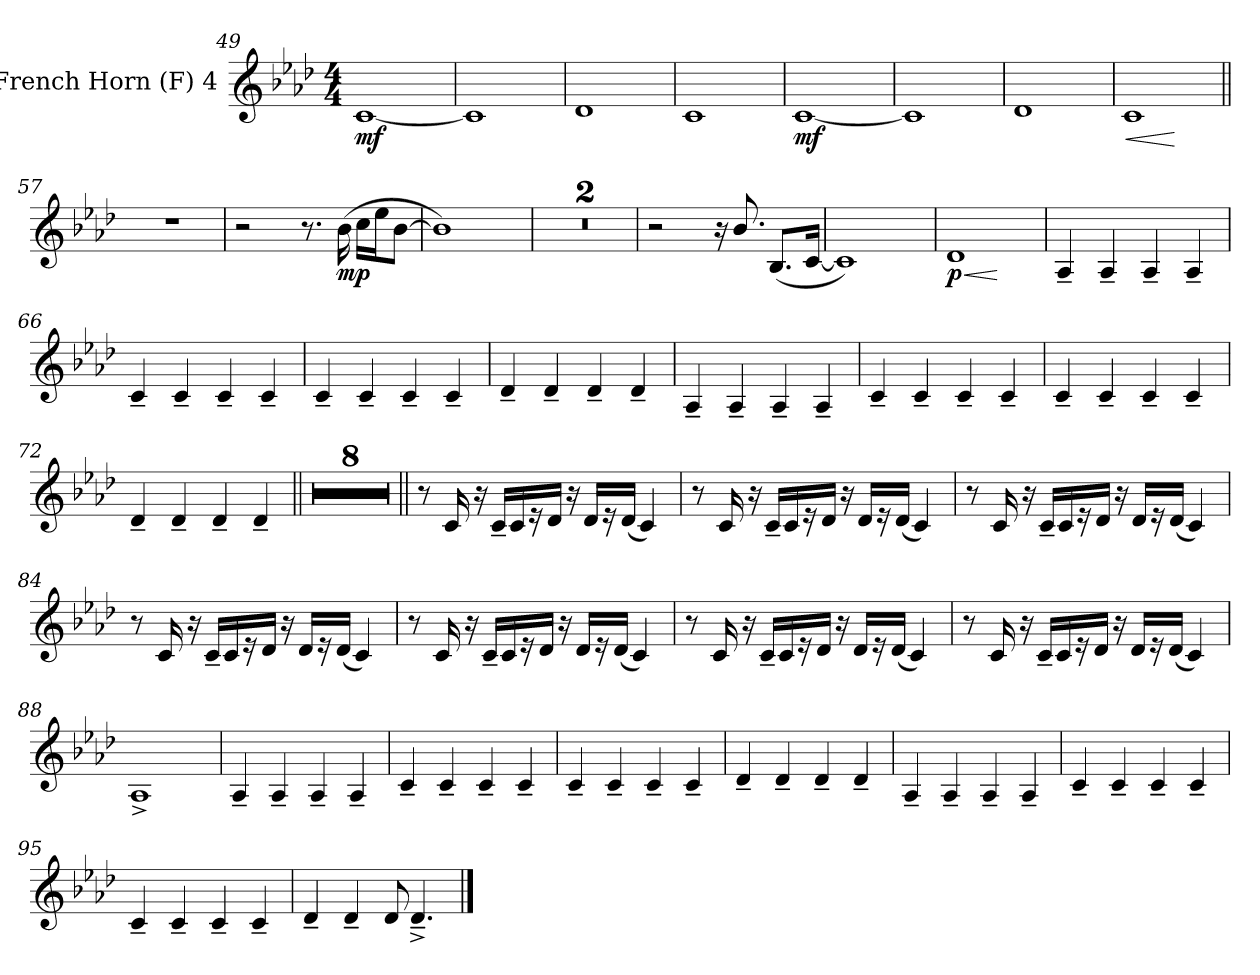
**kern	**dynam
*part1	*part1
*staff1	*staff1
*I"French Horn (F) 4	*
!!LO:PB:g=z
*clefG2	*
*ITrd4c7	*
*k[b-e-a-d-g-]	*
*b-:	*
*M4/4	*
=49	=49
!	!LO:DY:b
[1F/	mf
=50	=50
1F/]	.
=51	=51
1G-/	.
=52	=52
1F/	.
=53	=53
!	!LO:DY:b
[1F/	mf
=54	=54
1F/]	.
=55	=55
1G-/	.
=56	=56
!	!LO:HP:b
1F/	<
.	[
=57||	=57||
1r	.
!!LO:LB:g=z
=58	=58
2r	.
8.r	.
!	!LO:DY:b
(16e-\	mp
16f\LL	.
16a-\J	.
[8e-\J	.
=59	=59
1e-\])	.
=60	=60
1r	.
=61	=61
1r	.
=62	=62
2r	.
16r	.
8.e-/	.
(8.E-/L	.
[16F/Jk	.
=63	=63
1F/])	.
=64	=64
!	!LO:HP:b
!	!LO:DY:n=1:b
1G-/	< p
.	[
!!LO:LB:g=z
=65	=65
4D-~</	.
4D-~</	.
4D-~</	.
4D-~</	.
=66	=66
4F~</	.
4F~</	.
4F~</	.
4F~</	.
=67	=67
4F~</	.
4F~</	.
4F~</	.
4F~</	.
=68	=68
4G-~</	.
4G-~</	.
4G-~</	.
4G-~</	.
=69	=69
4D-~</	.
4D-~</	.
4D-~</	.
4D-~</	.
!!LO:LB:g=z
=70	=70
4F~</	.
4F~</	.
4F~</	.
4F~</	.
=71	=71
4F~</	.
4F~</	.
4F~</	.
4F~</	.
=72	=72
4G-~</	.
4G-~</	.
4G-~</	.
4G-~</	.
=73||	=73||
1r	.
=74	=74
1r	.
=75	=75
1r	.
=76	=76
1r	.
=77	=77
1r	.
=78	=78
1r	.
=79	=79
1r	.
=80	=80
1r	.
!!LO:LB:g=z
=81||	=81||
8r	.
16F/	.
16r	.
16F~</LL	.
16F/	.
16r	.
16G-/JJ	.
16r	.
16G-/LL	.
16r	.
(16G-/JJ	.
4F/)	.
=82	=82
8r	.
16F/	.
16r	.
16F~</LL	.
16F/	.
16r	.
16G-/JJ	.
16r	.
16G-/LL	.
16r	.
(16G-/JJ	.
4F/)	.
=83	=83
8r	.
16F/	.
16r	.
16F~</LL	.
16F/	.
16r	.
16G-/JJ	.
16r	.
16G-/LL	.
16r	.
(16G-/JJ	.
4F/)	.
!!LO:LB:g=z
=84	=84
8r	.
16F/	.
16r	.
16F~</LL	.
16F/	.
16r	.
16G-/JJ	.
16r	.
16G-/LL	.
16r	.
(16G-/JJ	.
4F/)	.
=85	=85
8r	.
16F/	.
16r	.
16F~</LL	.
16F/	.
16r	.
16G-/JJ	.
16r	.
16G-/LL	.
16r	.
(16G-/JJ	.
4F/)	.
=86	=86
8r	.
16F/	.
16r	.
16F~</LL	.
16F/	.
16r	.
16G-/JJ	.
16r	.
16G-/LL	.
16r	.
(16G-/JJ	.
4F/)	.
!!LO:LB:g=z
=87	=87
8r	.
16F/	.
16r	.
16F~</LL	.
16F/	.
16r	.
16G-/JJ	.
16r	.
16G-/LL	.
16r	.
(16G-/JJ	.
4F/)	.
=88	=88
1D-^</	.
=89	=89
4D-~</	.
4D-~</	.
4D-~</	.
4D-~</	.
=90	=90
4F~</	.
4F~</	.
4F~</	.
4F~</	.
=91	=91
4F~</	.
4F~</	.
4F~</	.
4F~</	.
!!LO:LB:g=z
=92	=92
4G-~</	.
4G-~</	.
4G-~</	.
4G-~</	.
=93	=93
4D-~</	.
4D-~</	.
4D-~</	.
4D-~</	.
=94	=94
4F~</	.
4F~</	.
4F~</	.
4F~</	.
=95	=95
4F~</	.
4F~</	.
4F~</	.
4F~</	.
=96	=96
4G-~</	.
4G-~</	.
8G-/	.
4.G-~<^</	.
==	==
*-	*-
